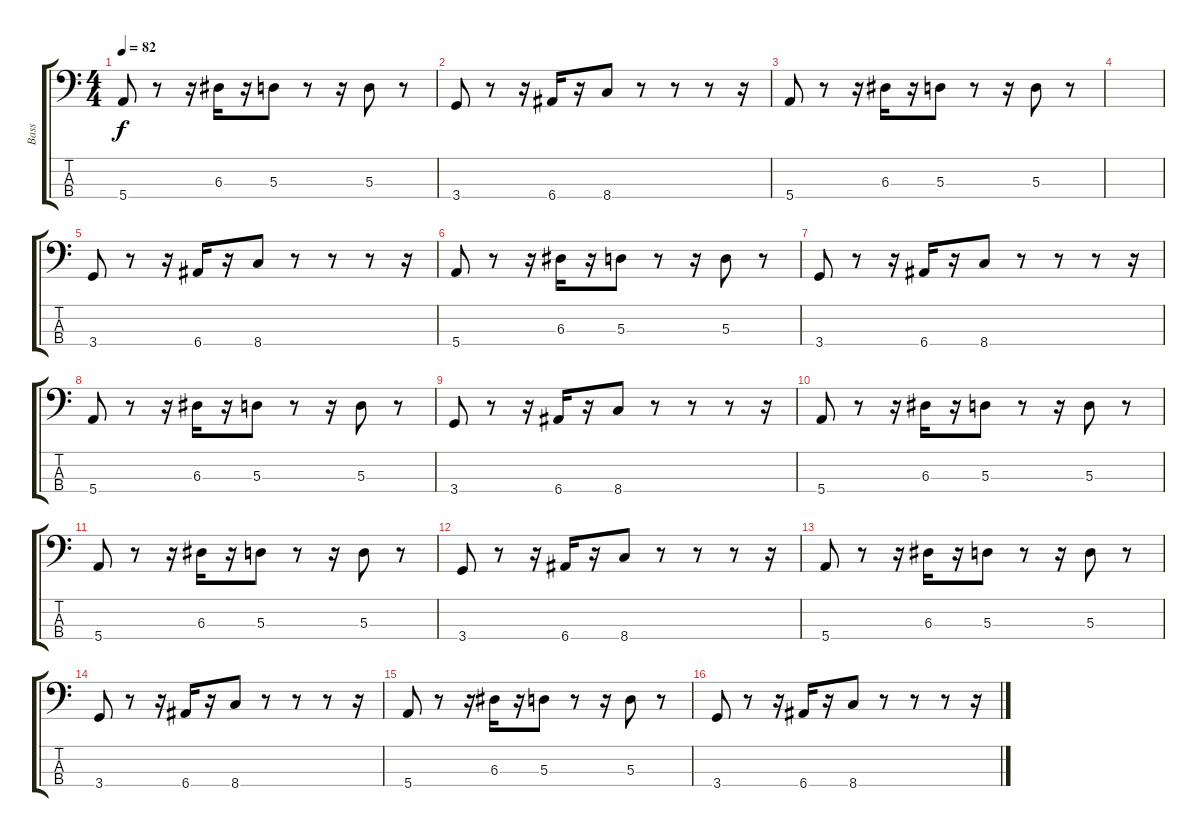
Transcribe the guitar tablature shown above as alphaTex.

\track ("Bass" "Bass") {instrument electricbassfinger}
\staff {score tabs}
\tuning (G2 D2 A1 E1) {hide}
\ts (4 4)
\tempo 82
\clef f4
\ks c
5.4.8{dy f} r.8 r.16 6.3.16 r.16 5.3.8 r.8 r.16 5.3.8 r.8 |
3.4.8 r.8 r.16 6.4.16 r.16 8.4.8 r.8 r.8 r.8 r.16 |
5.4.8 r.8 r.16 6.3.16 r.16 5.3.8 r.8 r.16 5.3.8 r.8 |
|
3.4.8 r.8 r.16 6.4.16 r.16 8.4.8 r.8 r.8 r.8 r.16 |
5.4.8 r.8 r.16 6.3.16 r.16 5.3.8 r.8 r.16 5.3.8 r.8 |
3.4.8 r.8 r.16 6.4.16 r.16 8.4.8 r.8 r.8 r.8 r.16 |
5.4.8 r.8 r.16 6.3.16 r.16 5.3.8 r.8 r.16 5.3.8 r.8 |
3.4.8 r.8 r.16 6.4.16 r.16 8.4.8 r.8 r.8 r.8 r.16 |
5.4.8 r.8 r.16 6.3.16 r.16 5.3.8 r.8 r.16 5.3.8 r.8 |
5.4.8 r.8 r.16 6.3.16 r.16 5.3.8 r.8 r.16 5.3.8 r.8 |
3.4.8 r.8 r.16 6.4.16 r.16 8.4.8 r.8 r.8 r.8 r.16 |
5.4.8 r.8 r.16 6.3.16 r.16 5.3.8 r.8 r.16 5.3.8 r.8 |
3.4.8 r.8 r.16 6.4.16 r.16 8.4.8 r.8 r.8 r.8 r.16 |
5.4.8 r.8 r.16 6.3.16 r.16 5.3.8 r.8 r.16 5.3.8 r.8 |
3.4.8 r.8 r.16 6.4.16 r.16 8.4.8 r.8 r.8 r.8 r.16
